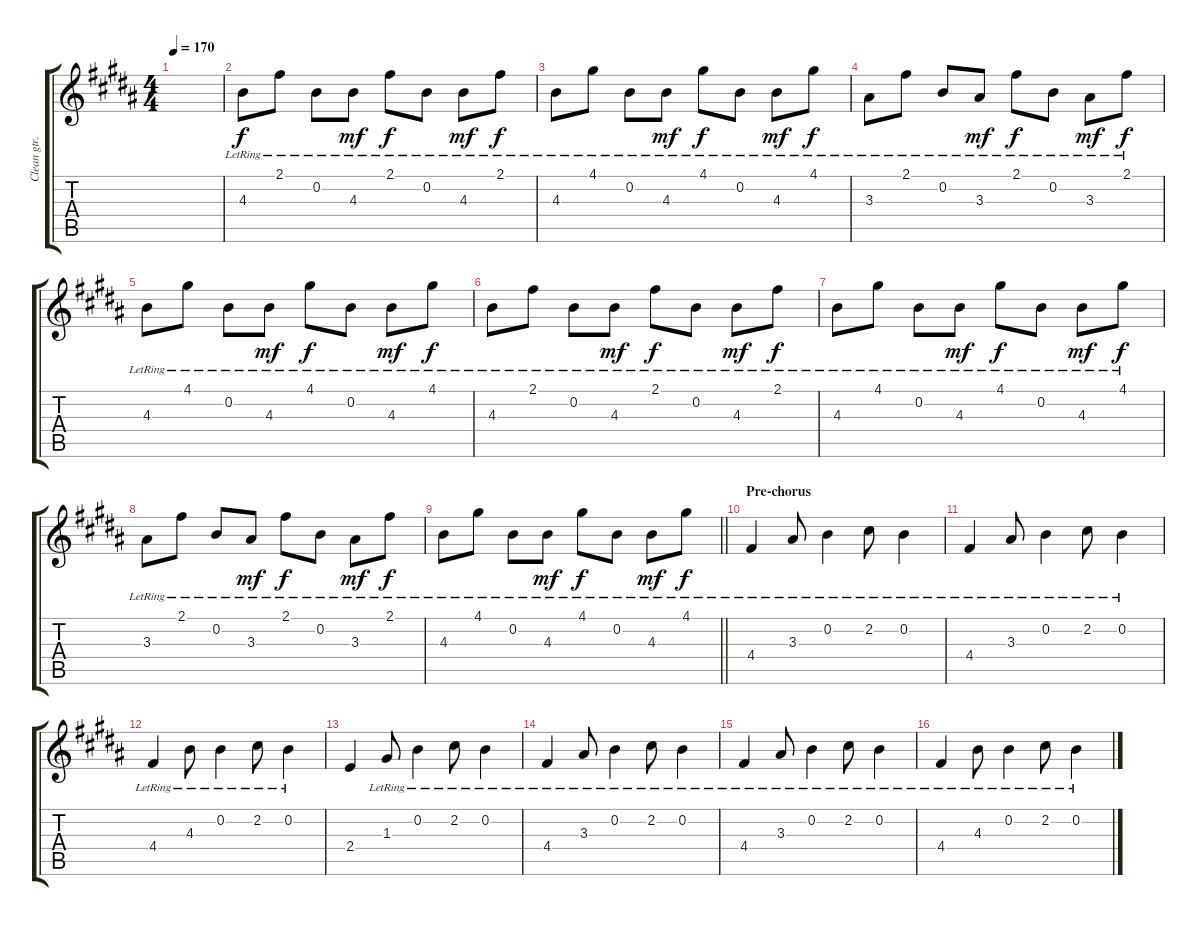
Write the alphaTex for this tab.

\track ("Clean gtr." "Clean gtr.") {instrument electricguitarclean}
\staff {score tabs}
\tuning (E4 B3 G3 D3 A2 E2) {hide}
\ts (4 4)
\tempo 170
\clef g2
\ks b
|
4.3{lr}.8 2.1{lr}.8 0.2{lr}.8 4.3{lr}.8{dy mf} 2.1{lr}.8{dy f} 0.2{lr}.8 4.3{lr}.8{dy mf} 2.1{lr}.8{dy f} |
4.3{lr}.8 4.1{lr}.8 0.2{lr}.8 4.3{lr}.8{dy mf} 4.1{lr}.8{dy f} 0.2{lr}.8 4.3{lr}.8{dy mf} 4.1{lr}.8{dy f} |
3.3{lr}.8 2.1{lr}.8 0.2{lr}.8 3.3{lr}.8{dy mf} 2.1{lr}.8{dy f} 0.2{lr}.8 3.3{lr}.8{dy mf} 2.1{lr}.8{dy f} |
4.3{lr}.8 4.1{lr}.8 0.2{lr}.8 4.3{lr}.8{dy mf} 4.1{lr}.8{dy f} 0.2{lr}.8 4.3{lr}.8{dy mf} 4.1{lr}.8{dy f} |
4.3{lr}.8 2.1{lr}.8 0.2{lr}.8 4.3{lr}.8{dy mf} 2.1{lr}.8{dy f} 0.2{lr}.8 4.3{lr}.8{dy mf} 2.1{lr}.8{dy f} |
4.3{lr}.8 4.1{lr}.8 0.2{lr}.8 4.3{lr}.8{dy mf} 4.1{lr}.8{dy f} 0.2{lr}.8 4.3{lr}.8{dy mf} 4.1{lr}.8{dy f} |
3.3{lr}.8 2.1{lr}.8 0.2{lr}.8 3.3{lr}.8{dy mf} 2.1{lr}.8{dy f} 0.2{lr}.8 3.3{lr}.8{dy mf} 2.1{lr}.8{dy f} |
\barLineRight lightlight
4.3{lr}.8 4.1{lr}.8 0.2{lr}.8 4.3{lr}.8{dy mf} 4.1{lr}.8{dy f} 0.2{lr}.8 4.3{lr}.8{dy mf} 4.1{lr}.8{dy f} |
\section ("" "Pre-chorus")
4.4{lr}.4 3.3{lr}.8 0.2{lr}.4 2.2{lr}.8 0.2{lr}.4 |
4.4{lr}.4 3.3{lr}.8 0.2{lr}.4 2.2{lr}.8 0.2{lr}.4 |
4.4{lr}.4 4.3{lr}.8 0.2{lr}.4 2.2{lr}.8 0.2{lr}.4 |
2.4.4 1.3{lr}.8 0.2{lr}.4 2.2{lr}.8 0.2{lr}.4 |
4.4{lr}.4 3.3{lr}.8 0.2{lr}.4 2.2{lr}.8 0.2{lr}.4 |
4.4{lr}.4 3.3{lr}.8 0.2{lr}.4 2.2{lr}.8 0.2{lr}.4 |
4.4{lr}.4 4.3{lr}.8 0.2{lr}.4 2.2{lr}.8 0.2{lr}.4
